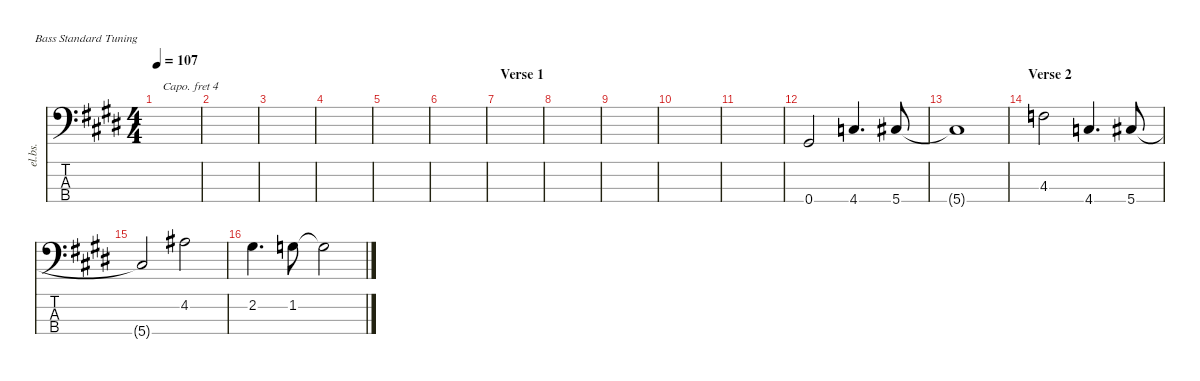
\defaultSystemsLayout 4
\hideDynamics
\bracketExtendMode nobrackets
\otherSystemsTrackNameOrientation horizontal
\track ("Electric Bass" "el.bs.") {instrument electricbassfinger}
\staff {score tabs}
\capo 4
\tuning (G2 D2 A1 E1)
\ts (4 4)
\tempo 107
\clef f4
\ks e
|
|
|
|
|
|
\section ("" "Verse 1")
|
|
|
|
|
0.4{acc #}.2{beam Up} 4.4{acc forcenatural}.4{d beam Up} 5.4{acc #}.8{beam Up} |
5.4{t acc #}.1{beam Up} |
\section ("" "Verse 2")
4.3{acc forcenatural}.2{beam Down} 4.4{acc forcenatural}.4{d beam Up} 5.4{acc #}.8{beam Up} |
5.4{t acc #}.2{beam Up} 4.2{acc #}.2{beam Down} |
2.2{acc #}.4{d beam Down} 1.2{acc forcenatural}.8{beam Down} 1.2{t acc forcenatural}.2{beam Down}
